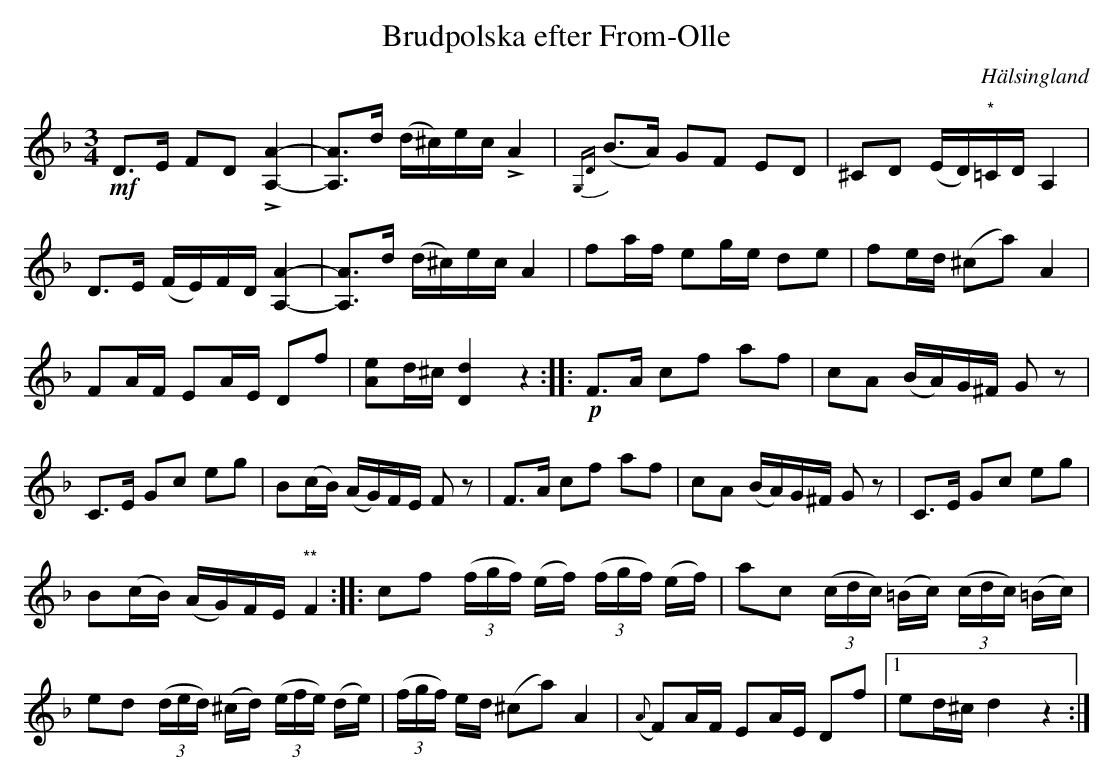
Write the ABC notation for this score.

X:1
T:Brudpolska efter From-Olle
O:Hälsingland
L:1/16
M:3/4
K:Dm
!mf!D3E F2D2 !>![AA,]4- | [AA,]3d (d^c)ec !>!A4 | {G,D}(B3A) G2F2 E2D2 | ^C2D2 (ED)"*"=CD A,4 |
D3E (FE)FD[AA,]4- | [AA,]3d (d^c)ec A4| f2af e2ge d2e2 | f2ed (^c2a2) A4 |
F2AF E2AE D2f2 | [eA]2d^c [dD]4 z4 :: !p!F3A c2f2 a2f2 | c2A2 (BA)G^F G2 z2 |
C3E G2c2 e2g2 | B2(cB) (AG)FE F2z2 | F3A c2f2 a2f2 | c2A2 (BA)G^F G2 z2 | C3E G2c2 e2g2 |
B2(cB) (AG)FE "**"  F4 :: c2f2 (3(fgf) (ef) (3(fgf) (ef)  | a2c2 (3(cdc) (=Bc)  (3(cdc) (=Bc)  |
e2d2 (3(ded) (^cd) (3(efe) (de) | (3(fgf) ed (^c2a2) A4 | ({A}F2)AF E2AE D2f2 |1 e2d^c d4 z4 :|
